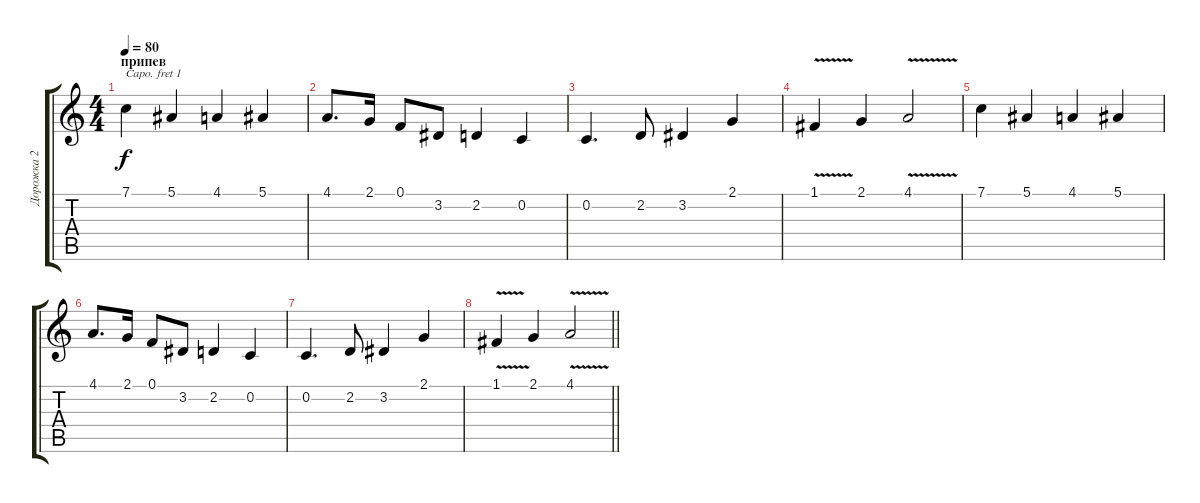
\track ("Дорожка 2" "Дорожка 2") {instrument oboe}
\staff {score tabs}
\capo 1
\tuning (E4 B3 G3 D3 A2 E2) {hide}
\ts (4 4)
\section ("" "припев")
\tempo 80
\clef g2
\ks c
7.1.4{dy f} 5.1.4 4.1.4 5.1.4 |
4.1.8{d} 2.1.16 0.1.8 3.2.8 2.2.4 0.2.4 |
0.2.4{d} 2.2.8 3.2.4 2.1.4 |
1.1{v}.4 2.1.4 4.1{v}.2 |
7.1.4 5.1.4 4.1.4 5.1.4 |
4.1.8{d} 2.1.16 0.1.8 3.2.8 2.2.4 0.2.4 |
0.2.4{d} 2.2.8 3.2.4 2.1.4 |
\barLineRight lightlight
1.1{v}.4 2.1.4 4.1{v}.2
